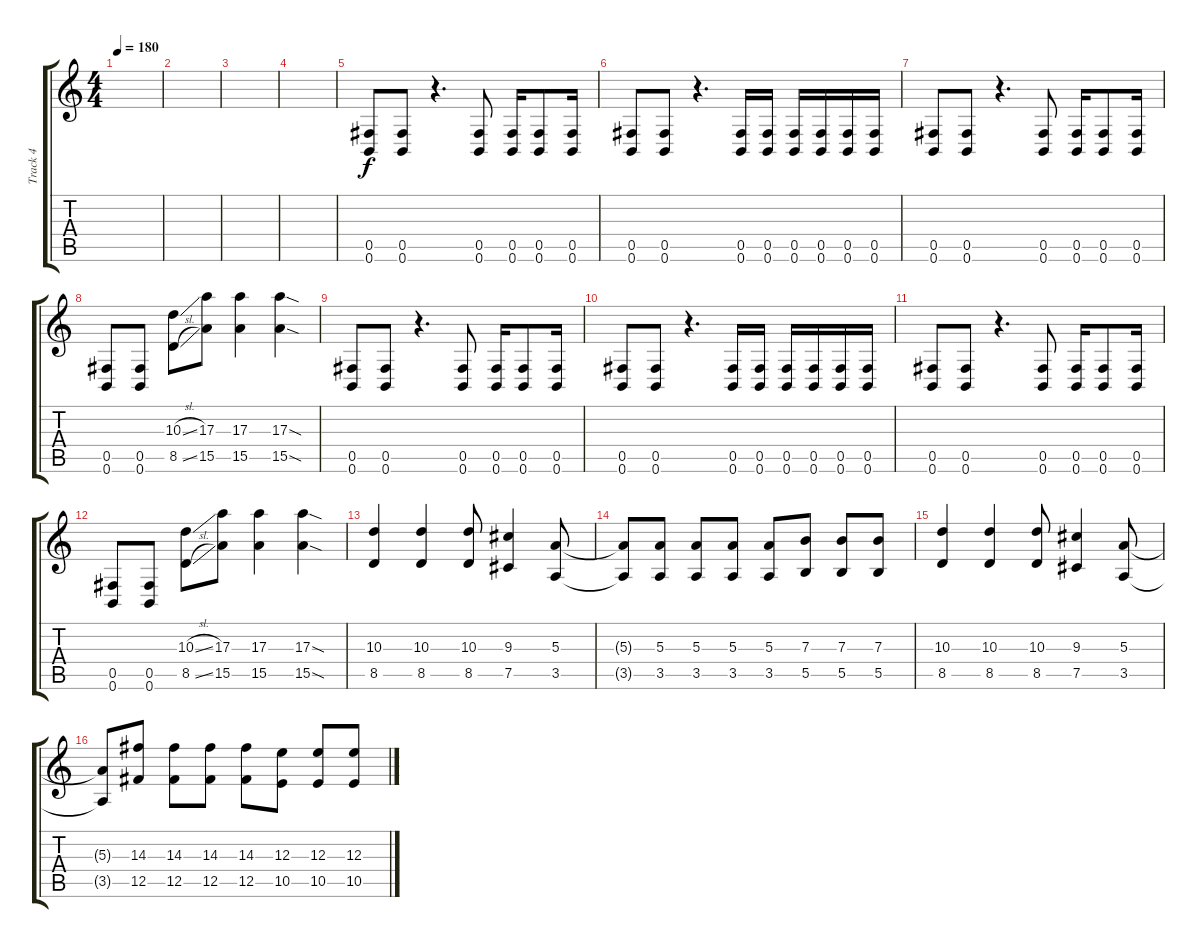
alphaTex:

\track ("Track 4" "Track 4") {instrument distortionguitar}
\staff {score tabs}
\tuning (Db4 Ab3 E3 B2 Gb2 B1) {hide}
\ts (4 4)
\tempo 180
\clef g2
\ks c
|
|
|
|
(0.5 0.6).8 (0.5 0.6).8 r.4{d} (0.5 0.6).8 (0.5 0.6).16 (0.5 0.6).8 (0.5 0.6).16 |
(0.5 0.6).8 (0.5 0.6).8 r.4{d} (0.5 0.6).16 (0.5 0.6).16 (0.5 0.6).16 (0.5 0.6).16 (0.5 0.6).16 (0.5 0.6).16 |
(0.5 0.6).8 (0.5 0.6).8 r.4{d} (0.5 0.6).8 (0.5 0.6).16 (0.5 0.6).8 (0.5 0.6).16 |
(0.5 0.6).8 (0.5 0.6).8 (10.3{sl} 8.5{sl}).8 (17.3 15.5).8 (17.3 15.5).4 (17.3{sod} 15.5{sod}).4 |
(0.5 0.6).8 (0.5 0.6).8 r.4{d} (0.5 0.6).8 (0.5 0.6).16 (0.5 0.6).8 (0.5 0.6).16 |
(0.5 0.6).8 (0.5 0.6).8 r.4{d} (0.5 0.6).16 (0.5 0.6).16 (0.5 0.6).16 (0.5 0.6).16 (0.5 0.6).16 (0.5 0.6).16 |
(0.5 0.6).8 (0.5 0.6).8 r.4{d} (0.5 0.6).8 (0.5 0.6).16 (0.5 0.6).8 (0.5 0.6).16 |
(0.5 0.6).8 (0.5 0.6).8 (10.3{sl} 8.5{sl}).8 (17.3 15.5).8 (17.3 15.5).4 (17.3{sod} 15.5{sod}).4 |
(10.3 8.5).4 (10.3 8.5).4 (10.3 8.5).8 (9.3 7.5).4 (5.3 3.5).8 |
(5.3{t} 3.5{t}).8 (5.3 3.5).8 (5.3 3.5).8 (5.3 3.5).8 (5.3 3.5).8 (7.3 5.5).8 (7.3 5.5).8 (7.3 5.5).8 |
(10.3 8.5).4 (10.3 8.5).4 (10.3 8.5).8 (9.3 7.5).4 (5.3 3.5).8 |
(5.3{t} 3.5{t}).8 (14.3 12.5).8 (14.3 12.5).8 (14.3 12.5).8 (14.3 12.5).8 (12.3 10.5).8 (12.3 10.5).8 (12.3 10.5).8
